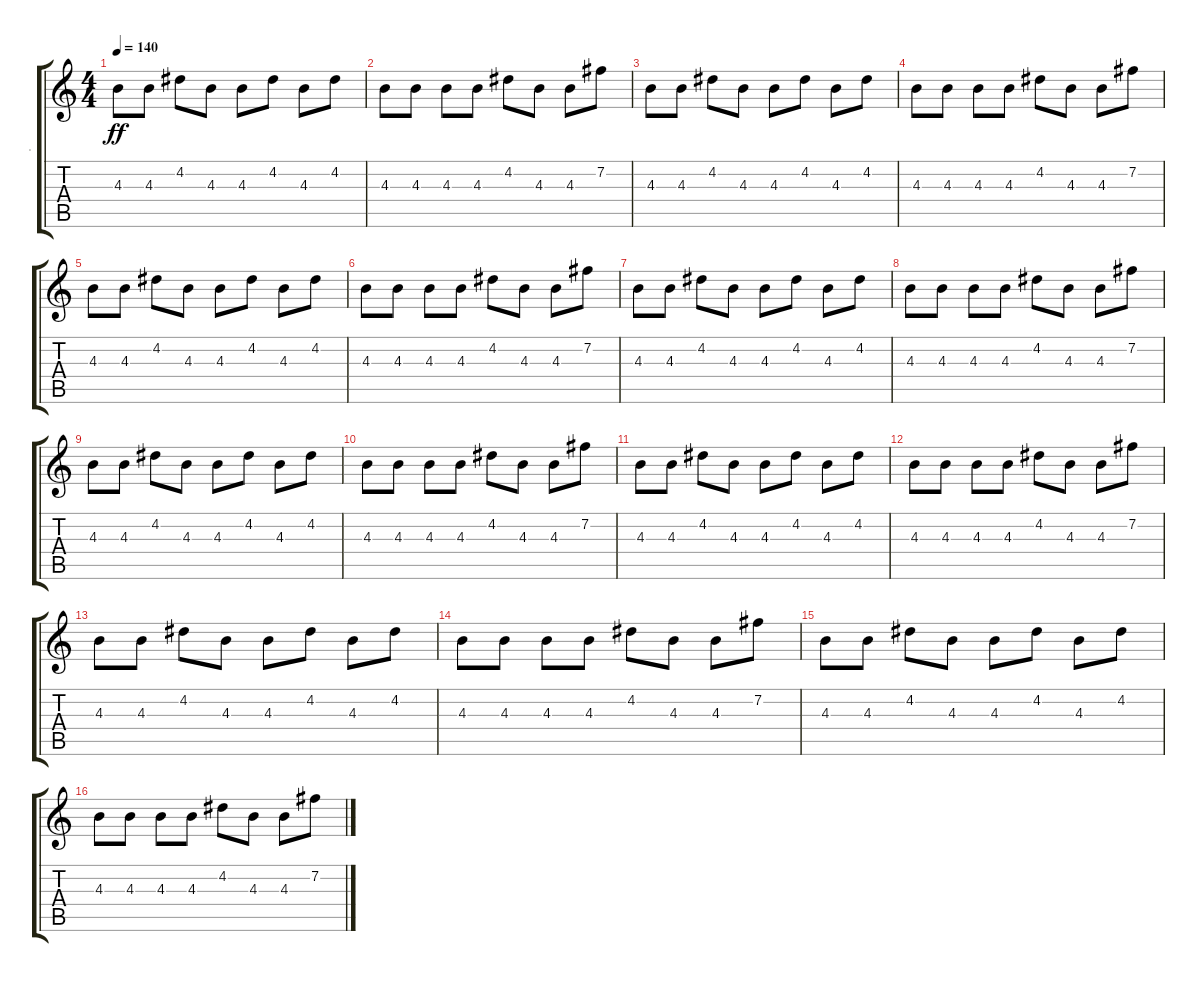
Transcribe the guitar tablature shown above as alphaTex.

\track ("." ".") {instrument distortionguitar}
\staff {score tabs}
\tuning (E4 B3 G3 D3 A2 D2) {hide}
\ts (4 4)
\tempo 140
\clef g2
\ks c
4.3.8{dy ff} 4.3.8 4.2.8 4.3.8 4.3.8 4.2.8 4.3.8 4.2.8 |
4.3.8 4.3.8 4.3.8 4.3.8 4.2.8 4.3.8 4.3.8 7.2.8 |
4.3.8 4.3.8 4.2.8 4.3.8 4.3.8 4.2.8 4.3.8 4.2.8 |
4.3.8 4.3.8 4.3.8 4.3.8 4.2.8 4.3.8 4.3.8 7.2.8 |
4.3.8 4.3.8 4.2.8 4.3.8 4.3.8 4.2.8 4.3.8 4.2.8 |
4.3.8 4.3.8 4.3.8 4.3.8 4.2.8 4.3.8 4.3.8 7.2.8 |
4.3.8 4.3.8 4.2.8 4.3.8 4.3.8 4.2.8 4.3.8 4.2.8 |
4.3.8 4.3.8 4.3.8 4.3.8 4.2.8 4.3.8 4.3.8 7.2.8 |
4.3.8 4.3.8 4.2.8 4.3.8 4.3.8 4.2.8 4.3.8 4.2.8 |
4.3.8 4.3.8 4.3.8 4.3.8 4.2.8 4.3.8 4.3.8 7.2.8 |
4.3.8 4.3.8 4.2.8 4.3.8 4.3.8 4.2.8 4.3.8 4.2.8 |
4.3.8 4.3.8 4.3.8 4.3.8 4.2.8 4.3.8 4.3.8 7.2.8 |
4.3.8 4.3.8 4.2.8 4.3.8 4.3.8 4.2.8 4.3.8 4.2.8 |
4.3.8 4.3.8 4.3.8 4.3.8 4.2.8 4.3.8 4.3.8 7.2.8 |
4.3.8 4.3.8 4.2.8 4.3.8 4.3.8 4.2.8 4.3.8 4.2.8 |
4.3.8 4.3.8 4.3.8 4.3.8 4.2.8 4.3.8 4.3.8 7.2.8
